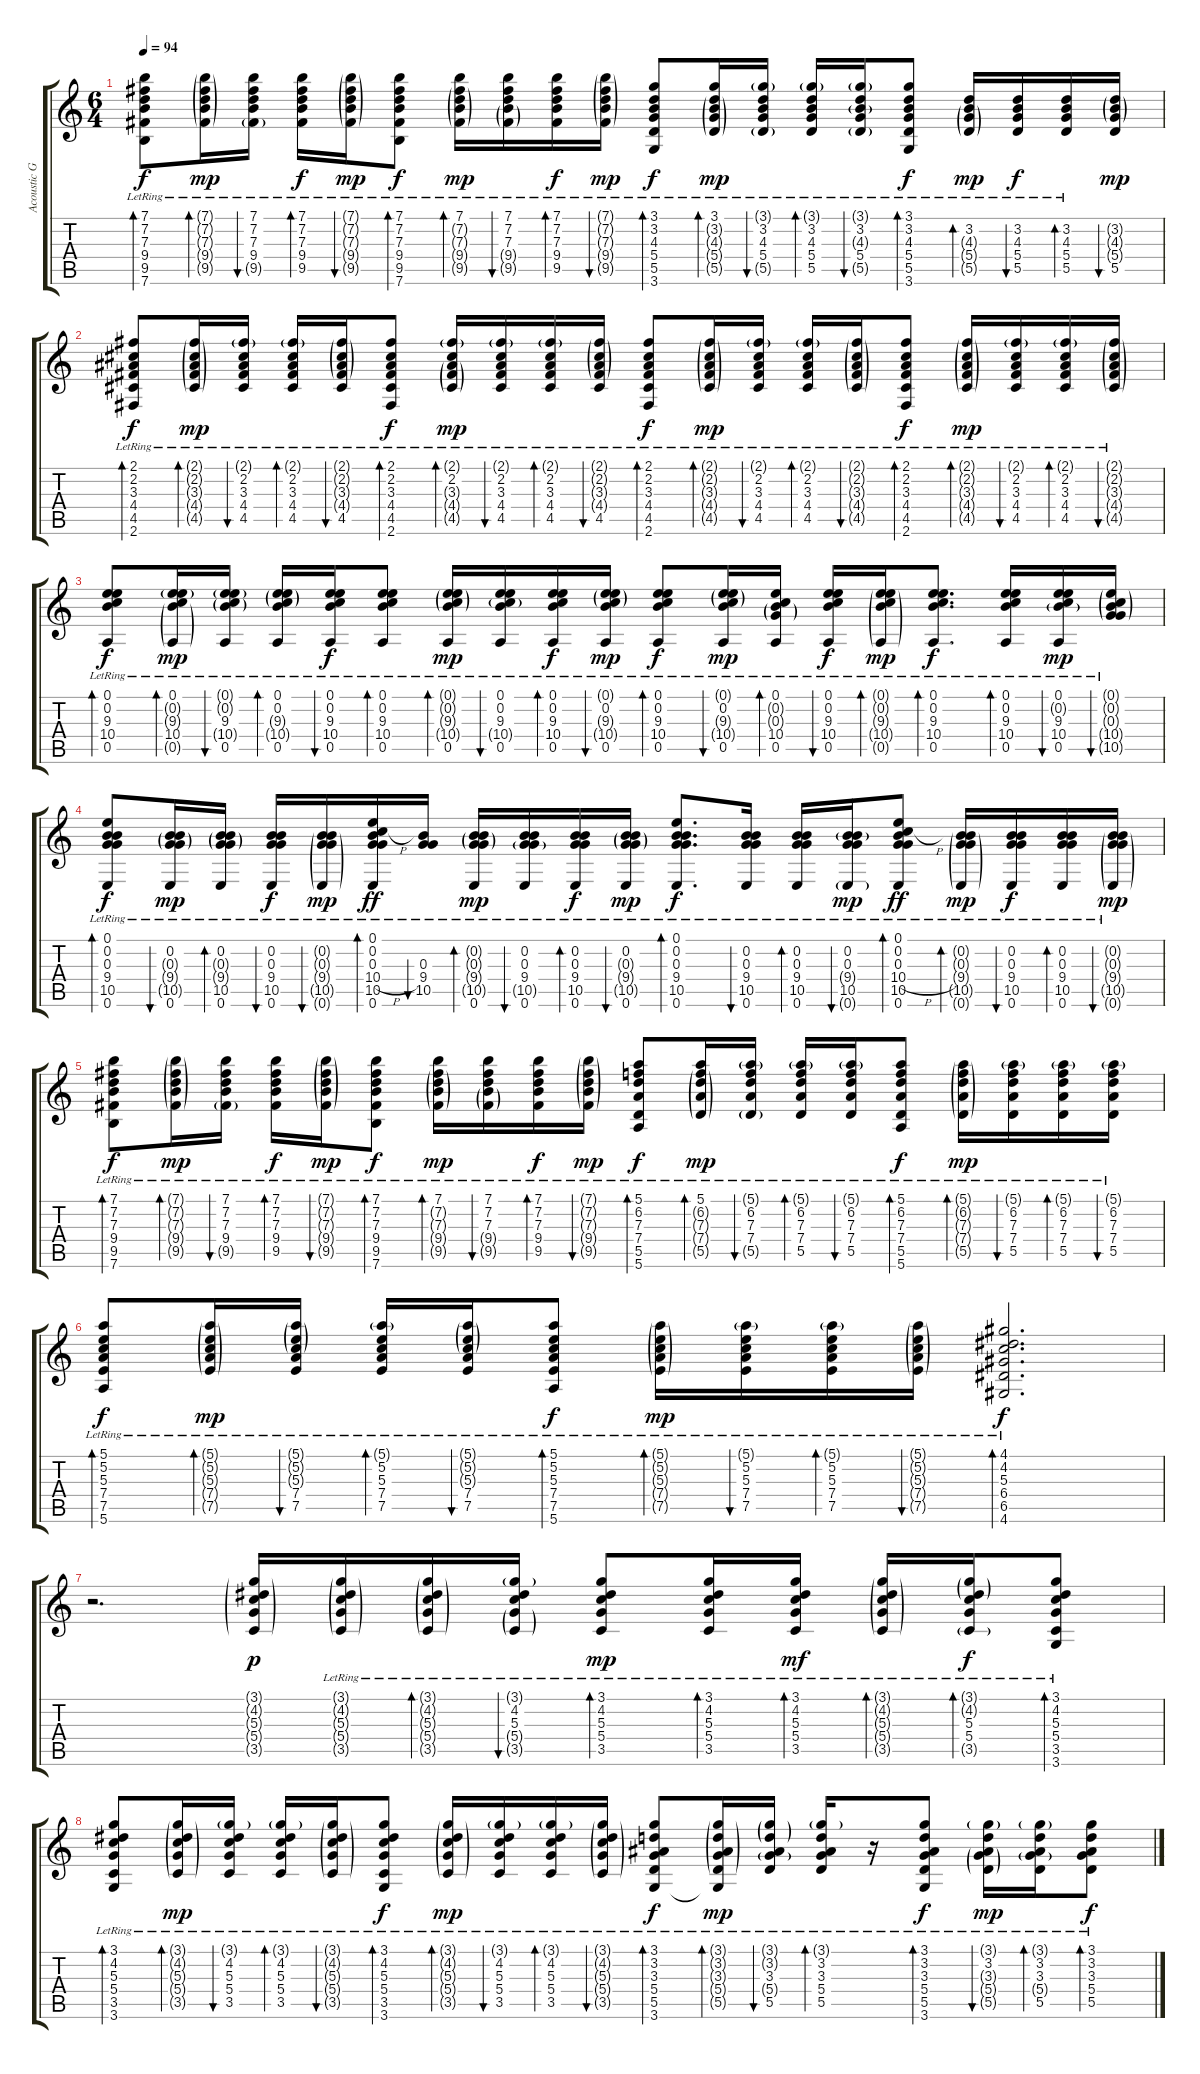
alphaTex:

\track ("Acoustic Guitar" "Acoustic G") {instrument acousticguitarsteel}
\staff {score tabs}
\tuning (E4 B3 G3 D3 A2 E2) {hide}
\ts (6 4)
\tempo 94
\clef g2
\ks c
(7.1{lr} 7.2{lr} 7.3{lr} 9.4{lr} 9.5{lr} 7.6{lr}).8{bd 60 dy f} (7.1{g lr} 7.2{g lr} 7.3{g lr} 9.4{g lr} 9.5{g lr}).16{bd 60 dy mp} (7.1{lr} 7.2{lr} 7.3{lr} 9.4{lr} 9.5{g lr}).16{bu 60} (7.1{lr} 7.2{lr} 7.3{lr} 9.4{lr} 9.5{lr}).16{bd 60 dy f} (7.1{g lr} 7.2{g lr} 7.3{g lr} 9.4{g lr} 9.5{g lr}).16{bu 60 dy mp} (7.1{lr} 7.2{lr} 7.3{lr} 9.4{lr} 9.5{lr} 7.6{lr}).8{bd 60 dy f} (7.1{lr} 7.2{g lr} 7.3{g lr} 9.4{g lr} 9.5{g lr}).16{bd 60 dy mp} (7.1{lr} 7.2{lr} 7.3{lr} 9.4{g lr} 9.5{g lr}).16{bu 60} (7.1{lr} 7.2{lr} 7.3{lr} 9.4{lr} 9.5{lr}).16{bd 60 dy f} (7.1{g lr} 7.2{g lr} 7.3{g lr} 9.4{g lr} 9.5{g lr}).16{bu 60 dy mp} (3.1{lr} 3.2{lr} 4.3{lr} 5.4{lr} 5.5{lr} 3.6{lr}).8{bd 60 dy f} (3.1{lr} 3.2{g lr} 4.3{g lr} 5.4{g lr} 5.5{g lr}).16{bd 60 dy mp} (3.1{g lr} 3.2{lr} 4.3{lr} 5.4{lr} 5.5{g lr}).16{bu 60} (3.1{g lr} 3.2{lr} 4.3{lr} 5.4{lr} 5.5{lr}).16{bd 60} (3.1{g lr} 3.2{lr} 4.3{g lr} 5.4{lr} 5.5{g lr}).16{bu 60} (3.1{lr} 3.2{lr} 4.3{lr} 5.4{lr} 5.5{lr} 3.6{lr}).8{bd 60 dy f} (3.2{lr} 4.3{g} 5.4{g} 5.5{g}).16{bd 60 dy mp} (3.2{lr} 4.3 5.4 5.5).16{bu 60 dy f} (3.2{lr} 4.3 5.4 5.5).16{bd 60} (3.2{g} 4.3{g} 5.4{g} 5.5).16{bu 60 dy mp} |
(2.1{lr} 2.2{lr} 3.3{lr} 4.4{lr} 4.5{lr} 2.6{lr}).8{bd 60 dy f} (2.1{g lr} 2.2{g lr} 3.3{g lr} 4.4{g lr} 4.5{g lr}).16{bd 60 dy mp} (2.1{g lr} 2.2{lr} 3.3{lr} 4.4{lr} 4.5{lr}).16{bu 60} (2.1{g lr} 2.2{lr} 3.3{lr} 4.4{lr} 4.5{lr}).16{bd 60} (2.1{g lr} 2.2{g lr} 3.3{g lr} 4.4{g lr} 4.5{lr}).16{bu 60} (2.1{lr} 2.2{lr} 3.3{lr} 4.4{lr} 4.5{lr} 2.6{lr}).8{bd 60 dy f} (2.1{g lr} 2.2{lr} 3.3{g lr} 4.4{g lr} 4.5{g lr}).16{bd 60 dy mp} (2.1{g lr} 2.2{lr} 3.3{lr} 4.4{lr} 4.5{lr}).16{bu 60} (2.1{g lr} 2.2{lr} 3.3{lr} 4.4{lr} 4.5{lr}).16{bd 60} (2.1{g lr} 2.2{g lr} 3.3{g lr} 4.4{g lr} 4.5{lr}).16{bu 60} (2.1{lr} 2.2{lr} 3.3{lr} 4.4{lr} 4.5{lr} 2.6{lr}).8{bd 60 dy f} (2.1{g lr} 2.2{g lr} 3.3{g lr} 4.4{g lr} 4.5{g lr}).16{bd 60 dy mp} (2.1{g lr} 2.2{lr} 3.3{lr} 4.4{lr} 4.5{lr}).16{bu 60} (2.1{g lr} 2.2{lr} 3.3{lr} 4.4{lr} 4.5{lr}).16{bd 60} (2.1{g lr} 2.2{g lr} 3.3{g lr} 4.4{g lr} 4.5{g lr}).16{bu 60} (2.1{lr} 2.2{lr} 3.3{lr} 4.4{lr} 4.5{lr} 2.6{lr}).8{bd 60 dy f} (2.1{g lr} 2.2{g lr} 3.3{g lr} 4.4{g lr} 4.5{g lr}).16{bd 60 dy mp} (2.1{g lr} 2.2{lr} 3.3{lr} 4.4{lr} 4.5{lr}).16{bu 60} (2.1{g lr} 2.2{lr} 3.3{lr} 4.4{lr} 4.5{lr}).16{bd 60} (2.1{g lr} 2.2{g lr} 3.3{g lr} 4.4{g lr} 4.5{g lr}).16{bu 60} |
(0.1{lr} 0.2{lr} 9.3{lr} 10.4{lr} 0.5{lr}).8{bd 60 dy f} (0.1{lr} 0.2{g lr} 9.3{g lr} 10.4{lr} 0.5{g lr}).16{bd 60 dy mp} (0.1{g lr} 0.2{g lr} 9.3{lr} 10.4{g lr} 0.5{lr}).16{bu 60} (0.1{lr} 0.2{lr} 9.3{g lr} 10.4{g lr} 0.5{lr}).16{bd 60} (0.1{lr} 0.2{lr} 9.3{lr} 10.4{lr} 0.5{lr}).16{bu 60 dy f} (0.1{lr} 0.2{lr} 9.3{lr} 10.4{lr} 0.5{lr}).8{bd 60} (0.1{g lr} 0.2{g lr} 9.3{g lr} 10.4{g lr} 0.5{lr}).16{bd 60 dy mp} (0.1{lr} 0.2{lr} 9.3{lr} 10.4{g lr} 0.5{lr}).16{bu 60} (0.1{lr} 0.2{lr} 9.3{lr} 10.4{lr} 0.5{lr}).16{bd 60 dy f} (0.1{g lr} 0.2{lr} 9.3{g lr} 10.4{g lr} 0.5{lr}).16{bu 60 dy mp} (0.1{lr} 0.2{lr} 9.3{lr} 10.4{lr} 0.5{lr}).8{bd 60 dy f} (0.1{g lr} 0.2{lr} 9.3{g lr} 10.4{g lr} 0.5{lr}).16{bu 60 dy mp} (0.1{lr} 0.2{g lr} 0.3{g lr} 10.4{lr} 0.5{lr}).16{bd 60} (0.1{lr} 0.2{lr} 9.3{lr} 10.4 0.5{lr}).16{bu 60 dy f} (0.1{g lr} 0.2{g lr} 9.3{g lr} 10.4{g lr} 0.5{g lr}).16{bd 60 dy mp} (0.1{lr} 0.2{lr} 9.3{lr} 10.4{lr} 0.5{lr}).8{d bd 60 dy f} (0.1{lr} 0.2{lr} 9.3{lr} 10.4{lr} 0.5{lr}).16{bd 60} (0.1{lr} 0.2{g lr} 9.3{lr} 10.4{lr} 0.5{lr}).16{bu 60 dy mp} (0.1{g lr} 0.2{g lr} 0.3{g lr} 10.4{g lr} 10.5{g lr}).16{bu 60} |
(0.1{lr} 0.2{lr} 0.3{lr} 9.4{lr} 10.5{lr} 0.6{lr}).8{bd 60 dy f} (0.2{lr} 0.3{g lr} 9.4{g lr} 10.5{g lr} 0.6{lr}).16{bu 60 dy mp} (0.2{lr} 0.3{g lr} 9.4{g lr} 10.5{lr} 0.6{lr}).16{bd 60} (0.2{lr} 0.3{lr} 9.4{lr} 10.5{lr} 0.6{lr}).16{bu 60 dy f} (0.2{g lr} 0.3{g lr} 9.4{g lr} 10.5{g lr} 0.6{g lr}).16{bu 60 dy mp} (0.1{lr} 0.2{lr} 0.3{lr} 10.4{h} 10.5{lr} 0.6{lr}).16{bd 60 dy ff} (0.3{lr} 9.4{lr} 10.5{lr}).16{bu 60} (0.2{g lr} 0.3{g lr} 9.4{g lr} 10.5{g lr} 0.6{lr}).16{bd 60 dy mp} (0.2{lr} 0.3{lr} 9.4{lr} 10.5{g lr} 0.6{lr}).16{bu 60} (0.2{lr} 0.3{lr} 9.4{lr} 10.5{lr} 0.6{lr}).16{bd 60 dy f} (0.2{lr} 0.3{g lr} 9.4{g lr} 10.5{g lr} 0.6{lr}).16{bu 60 dy mp} (0.1{lr} 0.2{lr} 0.3{lr} 9.4{lr} 10.5{lr} 0.6{lr}).8{d bd 60 dy f} (0.2{lr} 0.3{lr} 9.4{lr} 10.5{lr} 0.6{lr}).16{bu 60} (0.2{lr} 0.3{lr} 9.4{lr} 10.5{lr} 0.6{lr}).16{bd 60} (0.2 0.3 9.4{g lr} 10.5{lr} 0.6{g lr}).16{bu 60 dy mp} (0.1{lr} 0.2{lr} 0.3{lr} 10.4{h} 10.5{lr} 0.6{lr}).8{bd 60 dy ff} (0.2{g lr} 0.3{g lr} 9.4{g lr} 10.5{g lr} 0.6{g lr}).16{bd 60 dy mp} (0.2{lr} 0.3{lr} 9.4{lr} 10.5{lr} 0.6{lr}).16{bu 60 dy f} (0.2{lr} 0.3{lr} 9.4{lr} 10.5{lr} 0.6{lr}).16{bd 60} (0.2{g lr} 0.3{g lr} 9.4{g lr} 10.5{g lr} 0.6{g lr}).16{bu 60 dy mp} |
(7.1{lr} 7.2{lr} 7.3{lr} 9.4{lr} 9.5{lr} 7.6{lr}).8{bd 60 dy f} (7.1{g lr} 7.2{g lr} 7.3{g lr} 9.4{g lr} 9.5{g lr}).16{bd 60 dy mp} (7.1{lr} 7.2{lr} 7.3{lr} 9.4{lr} 9.5{g lr}).16{bu 60} (7.1{lr} 7.2{lr} 7.3{lr} 9.4{lr} 9.5{lr}).16{bd 60 dy f} (7.1{g lr} 7.2{g lr} 7.3{g lr} 9.4{g lr} 9.5{g lr}).16{bu 60 dy mp} (7.1{lr} 7.2{lr} 7.3{lr} 9.4{lr} 9.5{lr} 7.6{lr}).8{bd 60 dy f} (7.1{lr} 7.2{g lr} 7.3{g lr} 9.4{g lr} 9.5{g lr}).16{bd 60 dy mp} (7.1{lr} 7.2{lr} 7.3{lr} 9.4{g lr} 9.5{g lr}).16{bu 60} (7.1{lr} 7.2{lr} 7.3{lr} 9.4{lr} 9.5{lr}).16{bd 60 dy f} (7.1{g lr} 7.2{g lr} 7.3{g lr} 9.4{g lr} 9.5{g lr}).16{bu 60 dy mp} (5.1{lr} 6.2{lr} 7.3{lr} 7.4{lr} 5.5{lr} 5.6{lr}).8{bd 60 dy f} (5.1{lr} 6.2{g lr} 7.3{g lr} 7.4{g lr} 5.5{g lr}).16{bd 60 dy mp} (5.1{g lr} 6.2{lr} 7.3{lr} 7.4{lr} 5.5{g lr}).16{bu 60} (5.1{g lr} 6.2{lr} 7.3{lr} 7.4{lr} 5.5{lr}).16{bd 60} (5.1{g lr} 6.2{lr} 7.3{lr} 7.4{lr} 5.5{lr}).16{bu 60} (5.1{lr} 6.2{lr} 7.3{lr} 7.4{lr} 5.5{lr} 5.6{lr}).8{bd 60 dy f} (5.1{g lr} 6.2{g lr} 7.3{g lr} 7.4{g lr} 5.5{g lr}).16{bd 60 dy mp} (5.1{g lr} 6.2{lr} 7.3{lr} 7.4{lr} 5.5{lr}).16{bu 60} (5.1{g lr} 6.2{lr} 7.3{lr} 7.4{lr} 5.5{lr}).16{bd 60} (5.1{g lr} 6.2{lr} 7.3{lr} 7.4{lr} 5.5{lr}).16{bu 60} |
(5.1{lr} 5.2{lr} 5.3{lr} 7.4{lr} 7.5{lr} 5.6{lr}).8{bd 60 dy f} (5.1{g lr} 5.2{g lr} 5.3{g lr} 7.4{g lr} 7.5{g lr}).16{bd 60 dy mp} (5.1{g lr} 5.2{g lr} 5.3{g lr} 7.4{lr} 7.5{lr}).16{bu 60} (5.1{g lr} 5.2{lr} 5.3{lr} 7.4{lr} 7.5{lr}).16{bd 60} (5.1{g lr} 5.2{g lr} 5.3{g lr} 7.4{lr} 7.5{lr}).16{bu 60} (5.1{lr} 5.2{lr} 5.3{lr} 7.4{lr} 7.5{lr} 5.6{lr}).8{bd 60 dy f} (5.1{g lr} 5.2{g lr} 5.3{g lr} 7.4{g lr} 7.5{g lr}).16{bd 60 dy mp} (5.1{g lr} 5.2{lr} 5.3{lr} 7.4{lr} 7.5{lr}).16{bu 60} (5.1{g lr} 5.2{lr} 5.3{lr} 7.4{lr} 7.5{lr}).16{bd 60} (5.1{g lr} 5.2{g lr} 5.3{g lr} 7.4{g lr} 7.5{g lr}).16{bu 60} (4.1{lr} 4.2{lr} 5.3{lr} 6.4{lr} 6.5{lr} 4.6{lr}).2{d bd 120 dy f} |
r.2{d} (3.1{g} 4.2{g} 5.3{g} 5.4{g} 3.5{g}).16{dy p} (3.1{g} 4.2{g} 5.3{g} 5.4{g} 3.5{g lr}).16 (3.1{g lr} 4.2{g lr} 5.3{g lr} 5.4{g lr} 3.5{g lr}).16{bd 60} (3.1{g lr} 4.2{lr} 5.3{lr} 5.4{g lr} 3.5{g lr}).16{bu 60} (3.1{lr} 4.2{lr} 5.3{lr} 5.4{lr} 3.5{lr}).8{bd 60 dy mp} (3.1{lr} 4.2{lr} 5.3{lr} 5.4 3.5{lr}).16{bd 60} (3.1{lr} 4.2{lr} 5.3{lr} 5.4{lr} 3.5{lr}).16{bd 60 dy mf} (3.1{g} 4.2{g lr} 5.3{g lr} 5.4{g lr} 3.5{g lr}).16{bd 240} (3.1{g} 4.2{g lr} 5.3{lr} 5.4{lr} 3.5{g lr}).16{bd 60 dy f} (3.1{lr} 4.2{lr} 5.3{lr} 5.4{lr} 3.5{lr} 3.6).8{bd 60} |
(3.1{lr} 4.2{lr} 5.3{lr} 5.4{lr} 3.5{lr} 3.6{lr}).8{bd 60} (3.1{g lr} 4.2{g lr} 5.3{g lr} 5.4{g lr} 3.5{g lr}).16{bd 60 dy mp} (3.1{g lr} 4.2{lr} 5.3{lr} 5.4{lr} 3.5{lr}).16{bu 60} (3.1{g lr} 4.2{lr} 5.3{lr} 5.4{lr} 3.5{lr}).16{bd 60} (3.1{g lr} 4.2{g lr} 5.3{g lr} 5.4{g lr} 3.5{g lr}).16{bu 60} (3.1{lr} 4.2{lr} 5.3{lr} 5.4{lr} 3.5{lr} 3.6{lr}).8{bd 60 dy f} (3.1{g lr} 4.2{g lr} 5.3{g lr} 5.4{g lr} 3.5{g lr}).16{bd 60 dy mp} (3.1{g lr} 4.2{lr} 5.3{lr} 5.4{lr} 3.5{lr}).16{bu 60} (3.1{g lr} 4.2{lr} 5.3{lr} 5.4{lr} 3.5{lr}).16{bd 60} (3.1{g lr} 4.2{g lr} 5.3{g lr} 5.4{g lr} 3.5{g lr}).16{bu 60} (3.1{lr} 3.2{lr} 3.3{lr} 5.4{lr} 5.5{lr} 3.6{lr}).8{bd 60 dy f} (3.1{g lr} 3.2{g lr} 3.3{g lr} 5.4{g lr} 5.5{g lr} 3.6{t}).16{bd 60 dy mp} (3.1{g lr} 3.2{g lr} 3.3{lr} 5.4{g lr} 5.5{lr}).16{bu 60} (3.1{g lr} 3.2{lr} 3.3{lr} 5.4{lr} 5.5{lr}).16{bd 60} r.16 (3.1{lr} 3.2{lr} 3.3{lr} 5.4{lr} 5.5{lr} 3.6{lr}).8{bd 60 dy f} (3.1{g lr} 3.2{lr} 3.3{g lr} 5.4{g lr} 5.5{g lr}).16{bu 60 dy mp} (3.1{g lr} 3.2{lr} 3.3{lr} 5.4{g lr} 5.5{lr}).16{bd 60} (3.1{lr} 3.2{lr} 3.3{lr} 5.4{lr} 5.5{lr}).8{bd 60 dy f}
